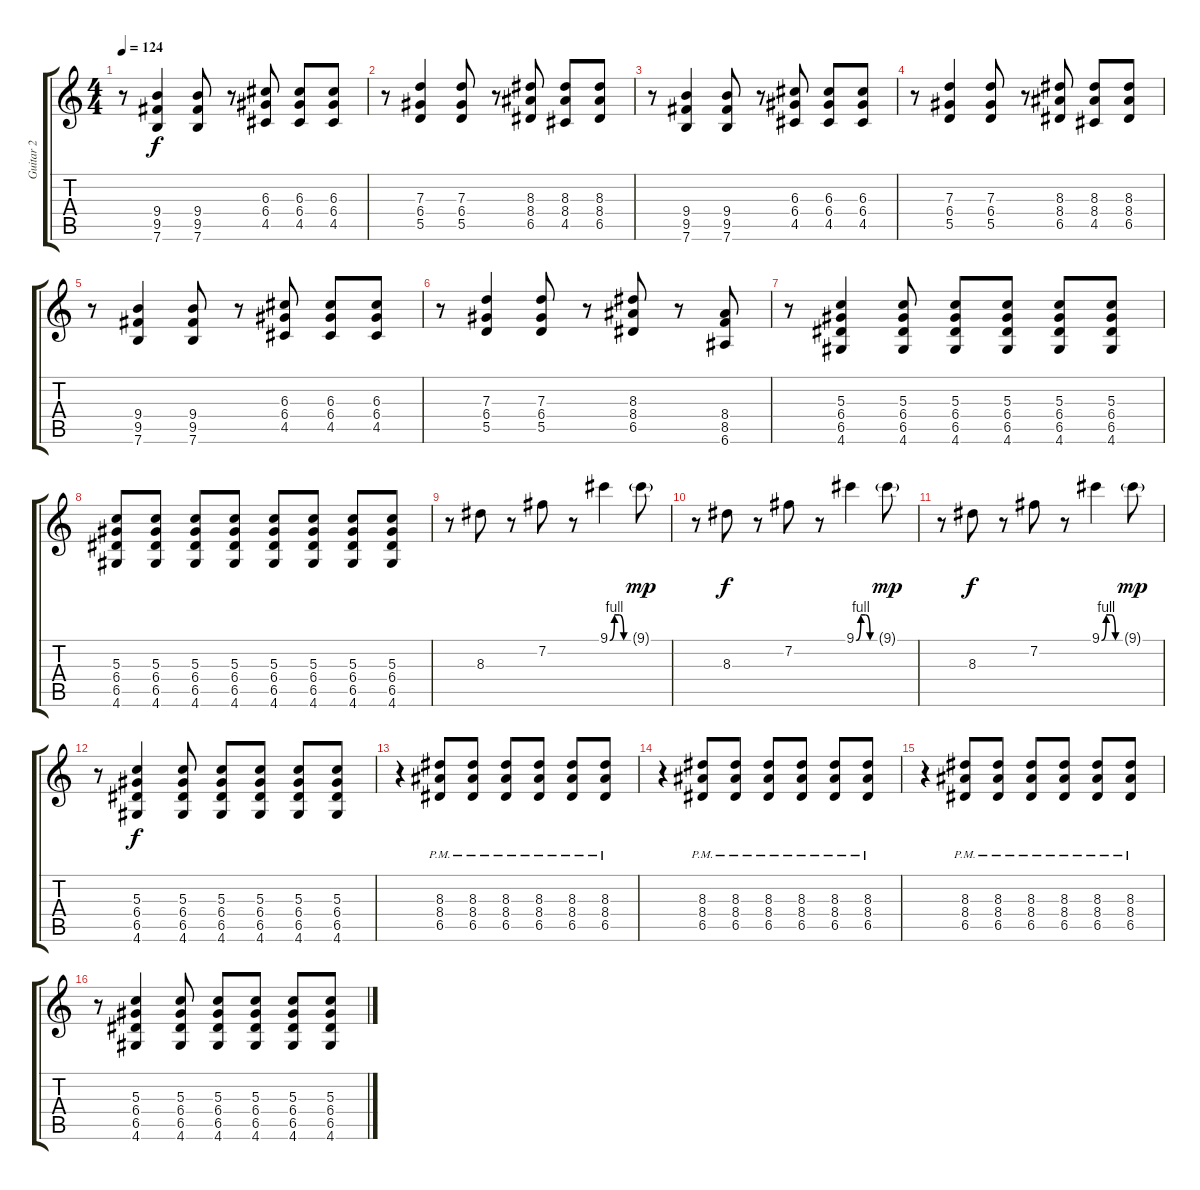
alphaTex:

\track ("Guitar 2" "Guitar 2") {instrument overdrivenguitar}
\staff {score tabs}
\tuning (E4 B3 G3 D3 A2 E2) {hide}
\ts (4 4)
\tempo 124
\clef g2
\ks c
r.8{dy f} (9.4 9.5 7.6).4 (9.4 9.5 7.6).8 r.8 (6.3 6.4 4.5).8 (6.3 6.4 4.5).8 (6.3 6.4 4.5).8 |
r.8 (7.3 6.4 5.5).4 (7.3 6.4 5.5).8 r.8 (8.3 8.4 6.5).8 (8.3 8.4 4.5).8 (8.3 8.4 6.5).8 |
r.8 (9.4 9.5 7.6).4 (9.4 9.5 7.6).8 r.8 (6.3 6.4 4.5).8 (6.3 6.4 4.5).8 (6.3 6.4 4.5).8 |
r.8 (7.3 6.4 5.5).4 (7.3 6.4 5.5).8 r.8 (8.3 8.4 6.5).8 (8.3 8.4 4.5).8 (8.3 8.4 6.5).8 |
r.8 (9.4 9.5 7.6).4 (9.4 9.5 7.6).8 r.8 (6.3 6.4 4.5).8 (6.3 6.4 4.5).8 (6.3 6.4 4.5).8 |
r.8 (7.3 6.4 5.5).4 (7.3 6.4 5.5).8 r.8 (8.3 8.4 6.5).8 r.8 (8.4 8.5 6.6).8 |
r.8 (5.3 6.4 6.5 4.6).4 (5.3 6.4 6.5 4.6).8 (5.3 6.4 6.5 4.6).8 (5.3 6.4 6.5 4.6).8 (5.3 6.4 6.5 4.6).8 (5.3 6.4 6.5 4.6).8 |
(5.3 6.4 6.5 4.6).8 (5.3 6.4 6.5 4.6).8 (5.3 6.4 6.5 4.6).8 (5.3 6.4 6.5 4.6).8 (5.3 6.4 6.5 4.6).8 (5.3 6.4 6.5 4.6).8 (5.3 6.4 6.5 4.6).8 (5.3 6.4 6.5 4.6).8 |
r.8 8.3.8 r.8 7.2.8 r.8 9.1{be (custom 0 0 15 4 30 4 45 0 60 0)}.4 9.1{g}.8{dy mp} |
r.8 8.3.8{dy f} r.8 7.2.8 r.8 9.1{be (custom 0 0 15 4 30 4 45 0 60 0)}.4 9.1{g}.8{dy mp} |
r.8 8.3.8{dy f} r.8 7.2.8 r.8 9.1{be (custom 0 0 15 4 30 4 45 0 60 0)}.4 9.1{g}.8{dy mp} |
r.8 (5.3 6.4 6.5 4.6).4{dy f} (5.3 6.4 6.5 4.6).8 (5.3 6.4 6.5 4.6).8 (5.3 6.4 6.5 4.6).8 (5.3 6.4 6.5 4.6).8 (5.3 6.4 6.5 4.6).8 |
r.4{volume 6} (8.3{pm} 8.4{pm} 6.5{pm}).8 (8.3{pm} 8.4{pm} 6.5{pm}).8 (8.3{pm} 8.4{pm} 6.5{pm}).8 (8.3{pm} 8.4{pm} 6.5{pm}).8 (8.3{pm} 8.4{pm} 6.5{pm}).8 (8.3{pm} 8.4{pm} 6.5{pm}).8 |
r.4 (8.3{pm} 8.4{pm} 6.5{pm}).8 (8.3{pm} 8.4{pm} 6.5{pm}).8 (8.3{pm} 8.4{pm} 6.5{pm}).8 (8.3{pm} 8.4{pm} 6.5{pm}).8 (8.3{pm} 8.4{pm} 6.5{pm}).8 (8.3{pm} 8.4{pm} 6.5{pm}).8 |
r.4 (8.3{pm} 8.4{pm} 6.5{pm}).8 (8.3{pm} 8.4{pm} 6.5{pm}).8 (8.3{pm} 8.4{pm} 6.5{pm}).8 (8.3{pm} 8.4{pm} 6.5{pm}).8 (8.3{pm} 8.4{pm} 6.5{pm}).8 (8.3{pm} 8.4{pm} 6.5{pm}).8 |
r.8 (5.3 6.4 6.5 4.6).4{volume 10} (5.3 6.4 6.5 4.6).8 (5.3 6.4 6.5 4.6).8 (5.3 6.4 6.5 4.6).8 (5.3 6.4 6.5 4.6).8 (5.3 6.4 6.5 4.6).8
